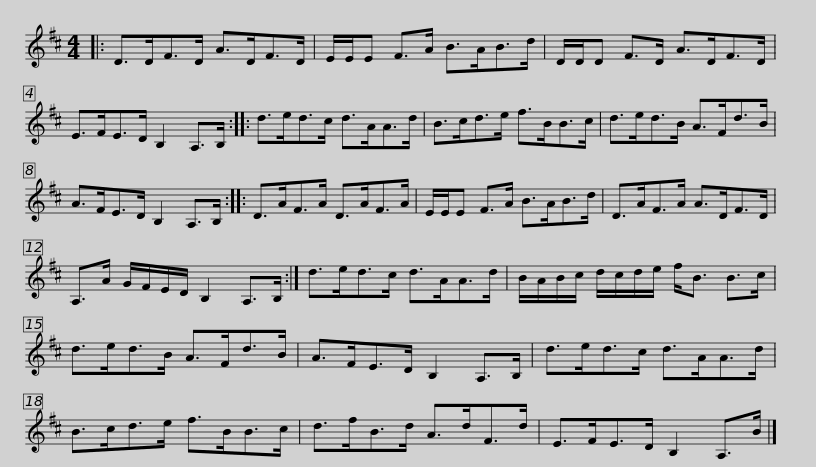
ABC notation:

X:1
L:1/8
M:4/4
I:linebreak $
K:D
V:1 treble
V:1
|: D>DF>D A>DF>D | E/E/E F>A B>AB>d | D/D/D F>D A>DF>D | E>FE>D B,2 A,>B, ::$ d>ed>c d>AA>d | %5
 B>cd>e f>BB>c | d>ed>B A>Fd>B | A>FE>D B,2 A,>B, ::$ D>AF>A D>AF>A | E/E/E F>A B>AB>d | %10
 D>AF>A A>DF>D | A,>A G/F/E/D/ B,2 A,>B, :|$ d>ed>c d>AA>d | B/A/B/c/ d/c/d/e/ f<B B>c | d>ed>B A>Fd>B | %15
 A>FE>D B,2 A,>B, |$ d>ed>c d>AA>d | B>cd>e f>BB>c | d>fB>d A>dF>d | E>FE>D B,2 A,>B |] %20
